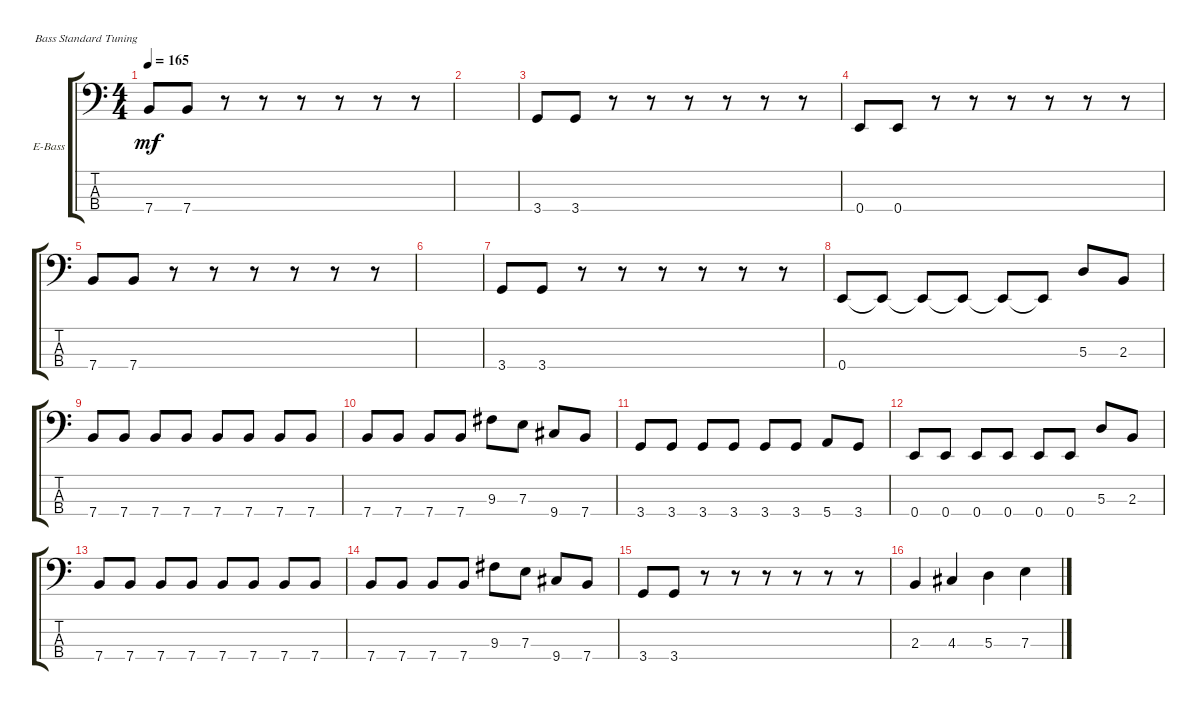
\defaultSystemsLayout 4
\bracketExtendMode groupsimilarinstruments
\firstSystemTrackNameOrientation horizontal
\otherSystemsTrackNameOrientation horizontal
\track ("Electric Bass" "E-Bass") {instrument electricbassfinger}
\staff {score tabs}
\tuning (G2 D2 A1 E1)
\ts (4 4)
\tempo 165
\clef f4
\scale
0.487395
\ks c
7.4.8{dy mf instrument electricbassfinger} 7.4.8 r.8 r.8 r.8 r.8 r.8 r.8 |
\scale
0.256303 |
\scale
0.256303 3.4.8 3.4.8 r.8 r.8 r.8 r.8 r.8 r.8 |
\scale
0.333333 0.4.8 0.4.8 r.8 r.8 r.8 r.8 r.8 r.8 |
\scale
0.333333 7.4.8 7.4.8 r.8 r.8 r.8 r.8 r.8 r.8 |
\scale
0.333333 |
3.4.8 3.4.8 r.8 r.8 r.8 r.8 r.8 r.8 |
0.4.8 0.4{t}.8 0.4{t}.8 0.4{t}.8 0.4{t}.8 0.4{t}.8 5.3.8 2.3.8 |
7.4.8 7.4.8 7.4.8 7.4.8 7.4.8 7.4.8 7.4.8 7.4.8 |
7.4.8 7.4.8 7.4.8 7.4.8 9.3.8 7.3.8 9.4.8 7.4.8 |
3.4.8 3.4.8 3.4.8 3.4.8 3.4.8 3.4.8 5.4.8 3.4.8 |
0.4.8 0.4.8 0.4.8 0.4.8 0.4.8 0.4.8 5.3.8 2.3.8 |
7.4.8 7.4.8 7.4.8 7.4.8 7.4.8 7.4.8 7.4.8 7.4.8 |
7.4.8 7.4.8 7.4.8 7.4.8 9.3.8 7.3.8 9.4.8 7.4.8 |
3.4.8 3.4.8 r.8 r.8 r.8 r.8 r.8 r.8 |
2.3.4 4.3.4 5.3.4 7.3.4
